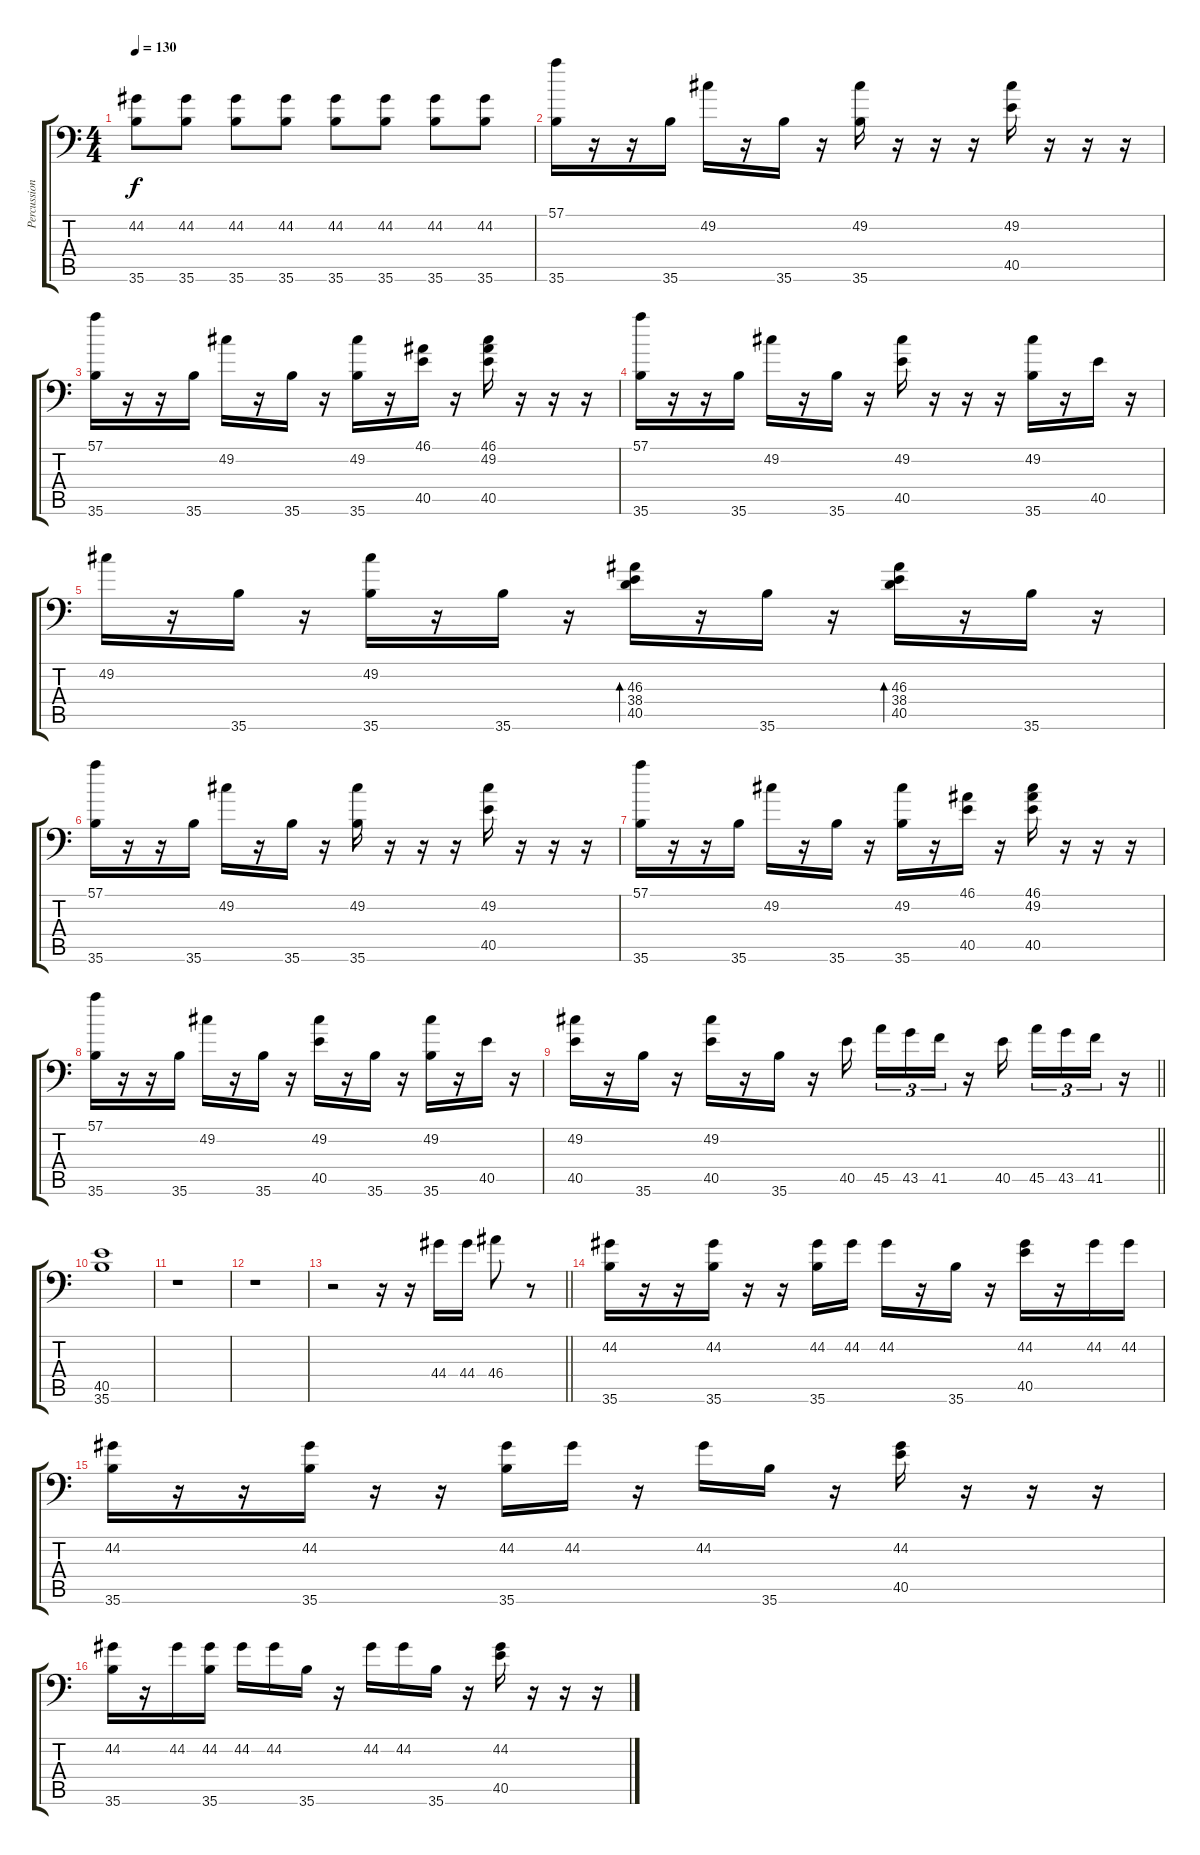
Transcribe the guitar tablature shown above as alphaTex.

\track ("Percussion" "Percussion") {instrument acousticgrandpiano}
\staff {score tabs}
\tuning (C-1 C-1 C-1 C-1 C-1 C-1) {hide}
\ts (4 4)
\tempo 130
\clef f4
\ks c
(44.2 35.6).8{dy f} (44.2 35.6).8 (44.2 35.6).8 (44.2 35.6).8 (44.2 35.6).8 (44.2 35.6).8 (44.2 35.6).8 (44.2 35.6).8 |
(57.1 35.6).16 r.16 r.16 35.6.16 49.2.16 r.16 35.6.16 r.16 (49.2 35.6).16 r.16 r.16 r.16 (49.2 40.5).16 r.16 r.16 r.16 |
(57.1 35.6).16 r.16 r.16 35.6.16 49.2.16 r.16 35.6.16 r.16 (49.2 35.6).16 r.16 (46.1 40.5).16 r.16 (46.1 49.2 40.5).16 r.16 r.16 r.16 |
(57.1 35.6).16 r.16 r.16 35.6.16 49.2.16 r.16 35.6.16 r.16 (49.2 40.5).16 r.16 r.16 r.16 (49.2 35.6).16 r.16 40.5.16 r.16 |
49.2.16 r.16 35.6.16 r.16 (49.2 35.6).16 r.16 35.6.16 r.16 (46.3 38.4 40.5).16{bd 120} r.16 35.6.16 r.16 (46.3 38.4 40.5).16{bd 120} r.16 35.6.16 r.16 |
(57.1 35.6).16 r.16 r.16 35.6.16 49.2.16 r.16 35.6.16 r.16 (49.2 35.6).16 r.16 r.16 r.16 (49.2 40.5).16 r.16 r.16 r.16 |
(57.1 35.6).16 r.16 r.16 35.6.16 49.2.16 r.16 35.6.16 r.16 (49.2 35.6).16 r.16 (46.1 40.5).16 r.16 (46.1 49.2 40.5).16 r.16 r.16 r.16 |
(57.1 35.6).16 r.16 r.16 35.6.16 49.2.16 r.16 35.6.16 r.16 (49.2 40.5).16 r.16 35.6.16 r.16 (49.2 35.6).16 r.16 40.5.16 r.16 |
\barLineRight lightlight
(49.2 40.5).16 r.16 35.6.16 r.16 (49.2 40.5).16 r.16 35.6.16 r.16 40.5.16{beam splitsecondary} 45.5.16{tu (3 2)} 43.5.16{tu (3 2)} 41.5.16{tu (3 2)} r.16 40.5.16{beam splitsecondary} 45.5.16{tu (3 2)} 43.5.16{tu (3 2)} 41.5.16{tu (3 2)} r.16 |
\section ("" "")
(40.5 35.6).1 |
r.1 |
r.1 |
\barLineRight lightlight
r.2 r.16 r.16 44.4.16 44.4.16 46.4.8 r.8 |
\section ("" "")
(44.2 35.6).16 r.16 r.16 (44.2 35.6).16 r.16 r.16 (44.2 35.6).16 44.2.16 44.2.16 r.16 35.6.16 r.16 (44.2 40.5).16 r.16 44.2.16 44.2.16 |
(44.2 35.6).16 r.16 r.16 (44.2 35.6).16 r.16 r.16 (44.2 35.6).16 44.2.16 r.16 44.2.16 35.6.16 r.16 (44.2 40.5).16 r.16 r.16 r.16 |
(44.2 35.6).16 r.16 44.2.16 (44.2 35.6).16 44.2.16 44.2.16 35.6.16 r.16 44.2.16 44.2.16 35.6.16 r.16 (44.2 40.5).16 r.16 r.16 r.16
